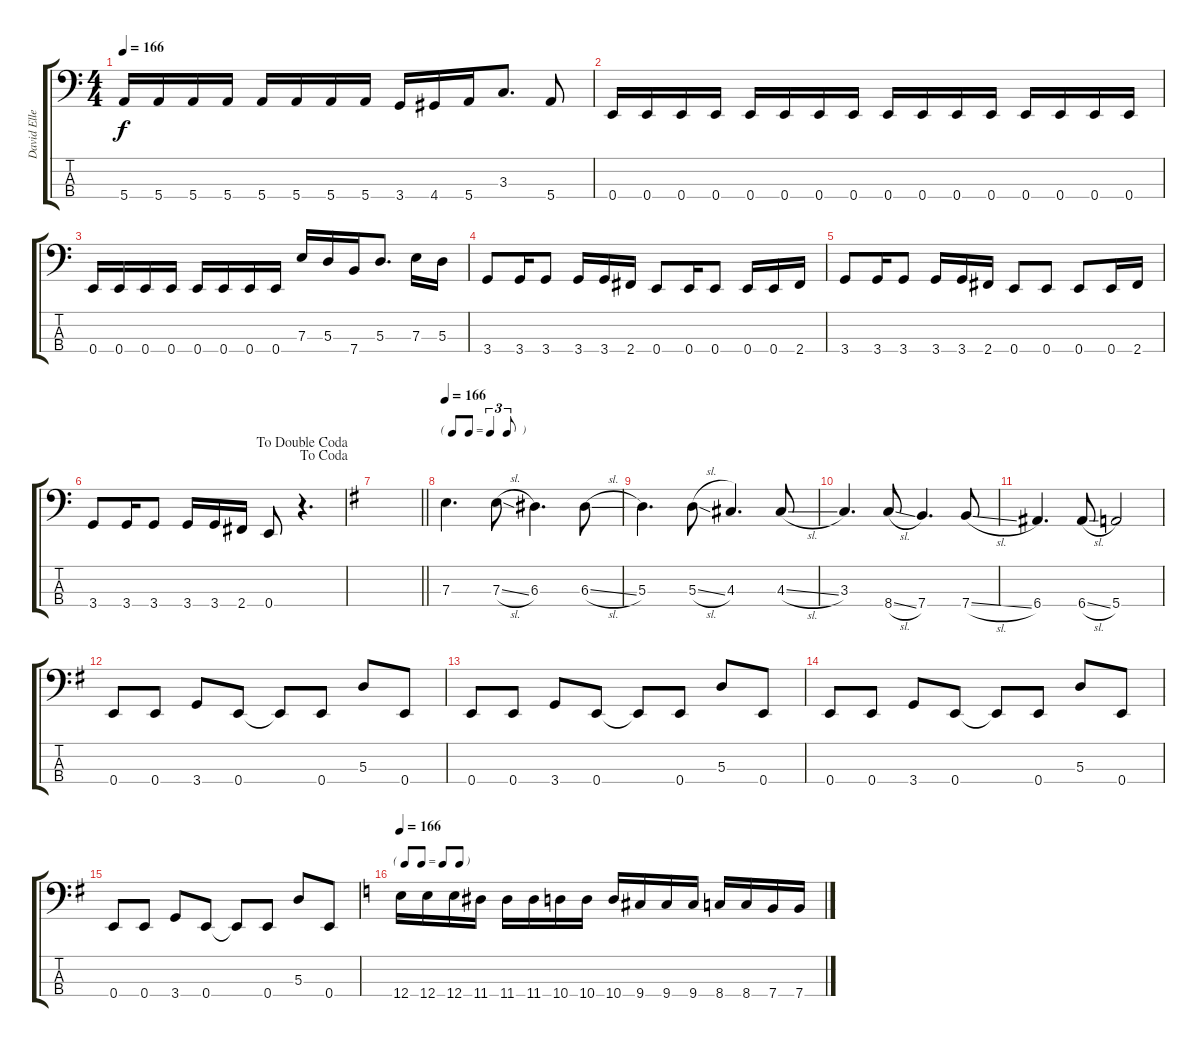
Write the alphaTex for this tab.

\track ("David Ellefson" "David Elle") {instrument electricbasspick}
\staff {score tabs}
\tuning (G2 D2 A1 E1) {hide}
\ts (4 4)
\tempo 166
\clef f4
\ks c
5.4.16{dy f} 5.4.16 5.4.16 5.4.16 5.4.16 5.4.16 5.4.16 5.4.16 3.4.16 4.4.16 5.4.16 3.3.8{d} 5.4.8 |
0.4.16 0.4.16 0.4.16 0.4.16 0.4.16 0.4.16 0.4.16 0.4.16 0.4.16 0.4.16 0.4.16 0.4.16 0.4.16 0.4.16 0.4.16 0.4.16 |
0.4.16 0.4.16 0.4.16 0.4.16 0.4.16 0.4.16 0.4.16 0.4.16 7.3.16 5.3.16 7.4.16 5.3.8{d} 7.3.16 5.3.16 |
3.4.8 3.4.16 3.4.8 3.4.16 3.4.16 2.4.16 0.4.8 0.4.16 0.4.8 0.4.16 0.4.16 2.4.16 |
3.4.8 3.4.16 3.4.8 3.4.16 3.4.16 2.4.16 0.4.8 0.4.8 0.4.8 0.4.16 2.4.16 |
\jump dacoda
\jump dadoublecoda
3.4.8 3.4.16 3.4.8 3.4.16 3.4.16 2.4.16 0.4.8 r.4{d} |
\barLineRight lightlight
\ks g
|
\tf triplet8th
\tempo 166
7.3.4{d} 7.3{sl}.8 6.3.4{d} 6.3{sl}.8 |
5.3.4{d} 5.3{sl}.8 4.3.4{d} 4.3{sl}.8 |
3.3.4{d} 8.4{sl}.8 7.4.4{d} 7.4{sl}.8 |
6.4.4{d} 6.4{sl}.8 5.4.2 |
0.4.8 0.4.8 3.4.8 0.4.8 0.4{t}.8 0.4.8 5.3.8 0.4.8 |
0.4.8 0.4.8 3.4.8 0.4.8 0.4{t}.8 0.4.8 5.3.8 0.4.8 |
0.4.8 0.4.8 3.4.8 0.4.8 0.4{t}.8 0.4.8 5.3.8 0.4.8 |
0.4.8 0.4.8 3.4.8 0.4.8 0.4{t}.8 0.4.8 5.3.8 0.4.8 |
\tf none
\tempo 166
\ks c
12.4.16 12.4.16 12.4.16 11.4.16 11.4.16 11.4.16 10.4.16 10.4.16 10.4.16 9.4.16 9.4.16 9.4.16 8.4.16 8.4.16 7.4.16 7.4.16
